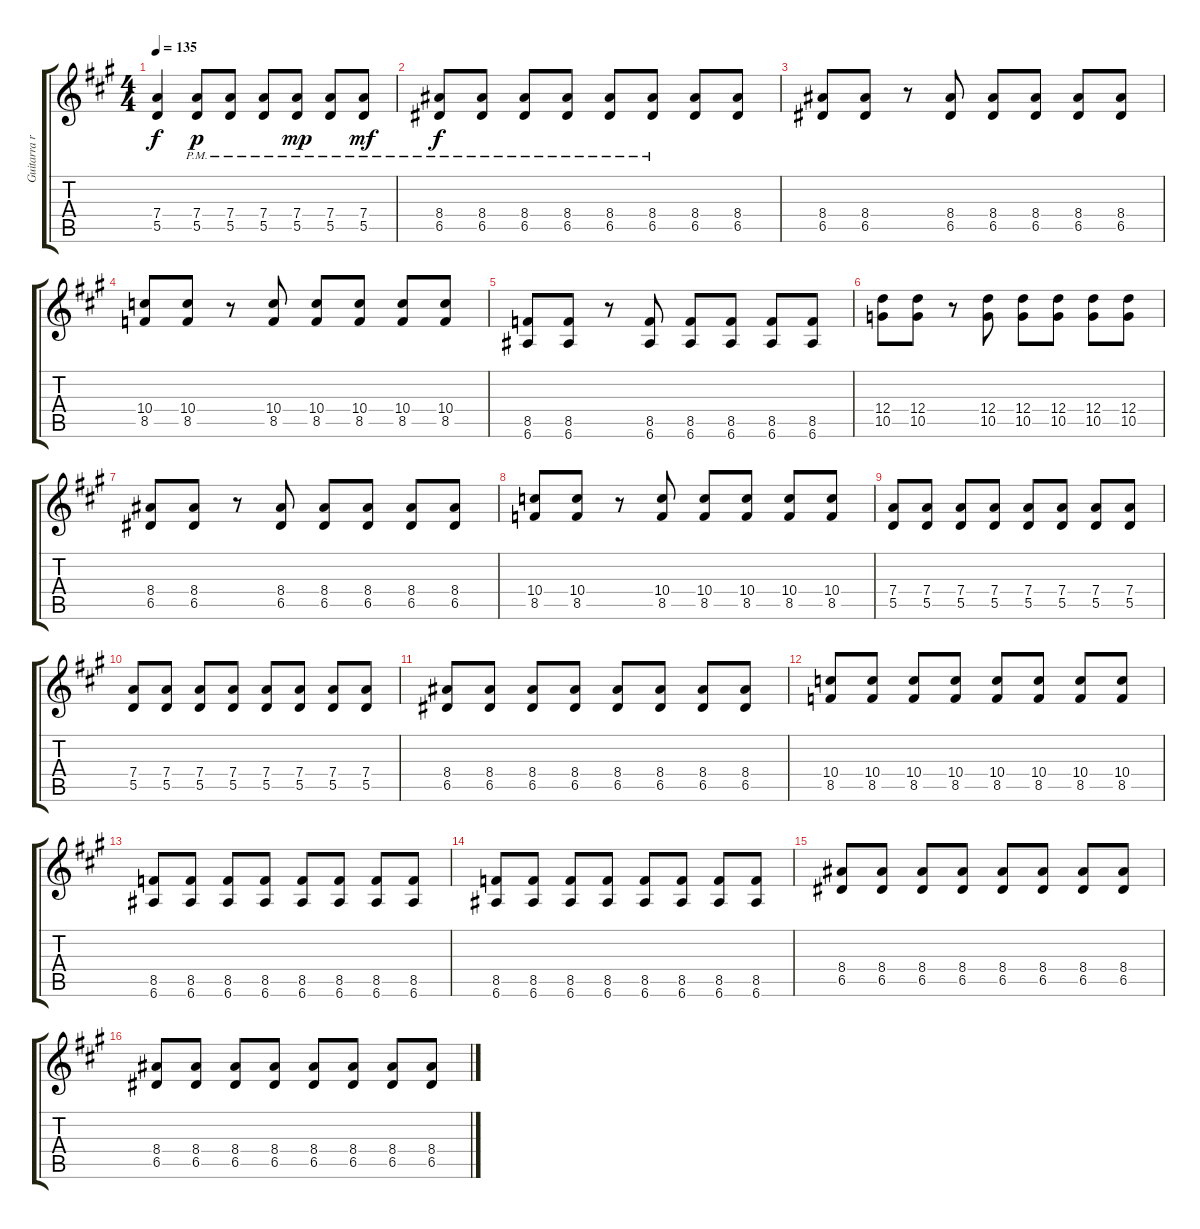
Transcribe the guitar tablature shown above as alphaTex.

\track ("Guitarra ritmica" "Guitarra r") {instrument distortionguitar}
\staff {score tabs}
\tuning (E4 B3 G3 D3 A2 E2) {hide}
\ts (4 4)
\tempo 135
\clef g2
\ks a
(7.4 5.5).4{dy f} (7.4{pm} 5.5{pm}).8{dy p} (7.4{pm} 5.5{pm}).8 (7.4{pm} 5.5{pm}).8 (7.4 5.5{pm}).8{dy mp} (7.4 5.5{pm}).8 (7.4 5.5{pm}).8{dy mf} |
(8.4{pm} 6.5{pm}).8{dy f} (8.4{pm} 6.5{pm}).8 (8.4{pm} 6.5{pm}).8 (8.4{pm} 6.5{pm}).8 (8.4{pm} 6.5{pm}).8 (8.4{pm} 6.5{pm}).8 (8.4 6.5).8 (8.4 6.5).8 |
(8.4 6.5).8 (8.4 6.5).8 r.8 (8.4 6.5).8 (8.4 6.5).8 (8.4 6.5).8 (8.4 6.5).8 (8.4 6.5).8 |
(10.4 8.5).8 (10.4 8.5).8 r.8 (10.4 8.5).8 (10.4 8.5).8 (10.4 8.5).8 (10.4 8.5).8 (10.4 8.5).8 |
(8.5 6.6).8 (8.5 6.6).8 r.8 (8.5 6.6).8 (8.5 6.6).8 (8.5 6.6).8 (8.5 6.6).8 (8.5 6.6).8 |
(12.4 10.5).8 (12.4 10.5).8 r.8 (12.4 10.5).8 (12.4 10.5).8 (12.4 10.5).8 (12.4 10.5).8 (12.4 10.5).8 |
(8.4 6.5).8 (8.4 6.5).8 r.8 (8.4 6.5).8 (8.4 6.5).8 (8.4 6.5).8 (8.4 6.5).8 (8.4 6.5).8 |
(10.4 8.5).8 (10.4 8.5).8 r.8 (10.4 8.5).8 (10.4 8.5).8 (10.4 8.5).8 (10.4 8.5).8 (10.4 8.5).8 |
(7.4 5.5).8 (7.4 5.5).8 (7.4 5.5).8 (7.4 5.5).8 (7.4 5.5).8 (7.4 5.5).8 (7.4 5.5).8 (7.4 5.5).8 |
(7.4 5.5).8 (7.4 5.5).8 (7.4 5.5).8 (7.4 5.5).8 (7.4 5.5).8 (7.4 5.5).8 (7.4 5.5).8 (7.4 5.5).8 |
(8.4 6.5).8 (8.4 6.5).8 (8.4 6.5).8 (8.4 6.5).8 (8.4 6.5).8 (8.4 6.5).8 (8.4 6.5).8 (8.4 6.5).8 |
(10.4 8.5).8 (10.4 8.5).8 (10.4 8.5).8 (10.4 8.5).8 (10.4 8.5).8 (10.4 8.5).8 (10.4 8.5).8 (10.4 8.5).8 |
(8.5 6.6).8 (8.5 6.6).8 (8.5 6.6).8 (8.5 6.6).8 (8.5 6.6).8 (8.5 6.6).8 (8.5 6.6).8 (8.5 6.6).8 |
(8.5 6.6).8 (8.5 6.6).8 (8.5 6.6).8 (8.5 6.6).8 (8.5 6.6).8 (8.5 6.6).8 (8.5 6.6).8 (8.5 6.6).8 |
(8.4 6.5).8 (8.4 6.5).8 (8.4 6.5).8 (8.4 6.5).8 (8.4 6.5).8 (8.4 6.5).8 (8.4 6.5).8 (8.4 6.5).8 |
(8.4 6.5).8 (8.4 6.5).8 (8.4 6.5).8 (8.4 6.5).8 (8.4 6.5).8 (8.4 6.5).8 (8.4 6.5).8 (8.4 6.5).8
